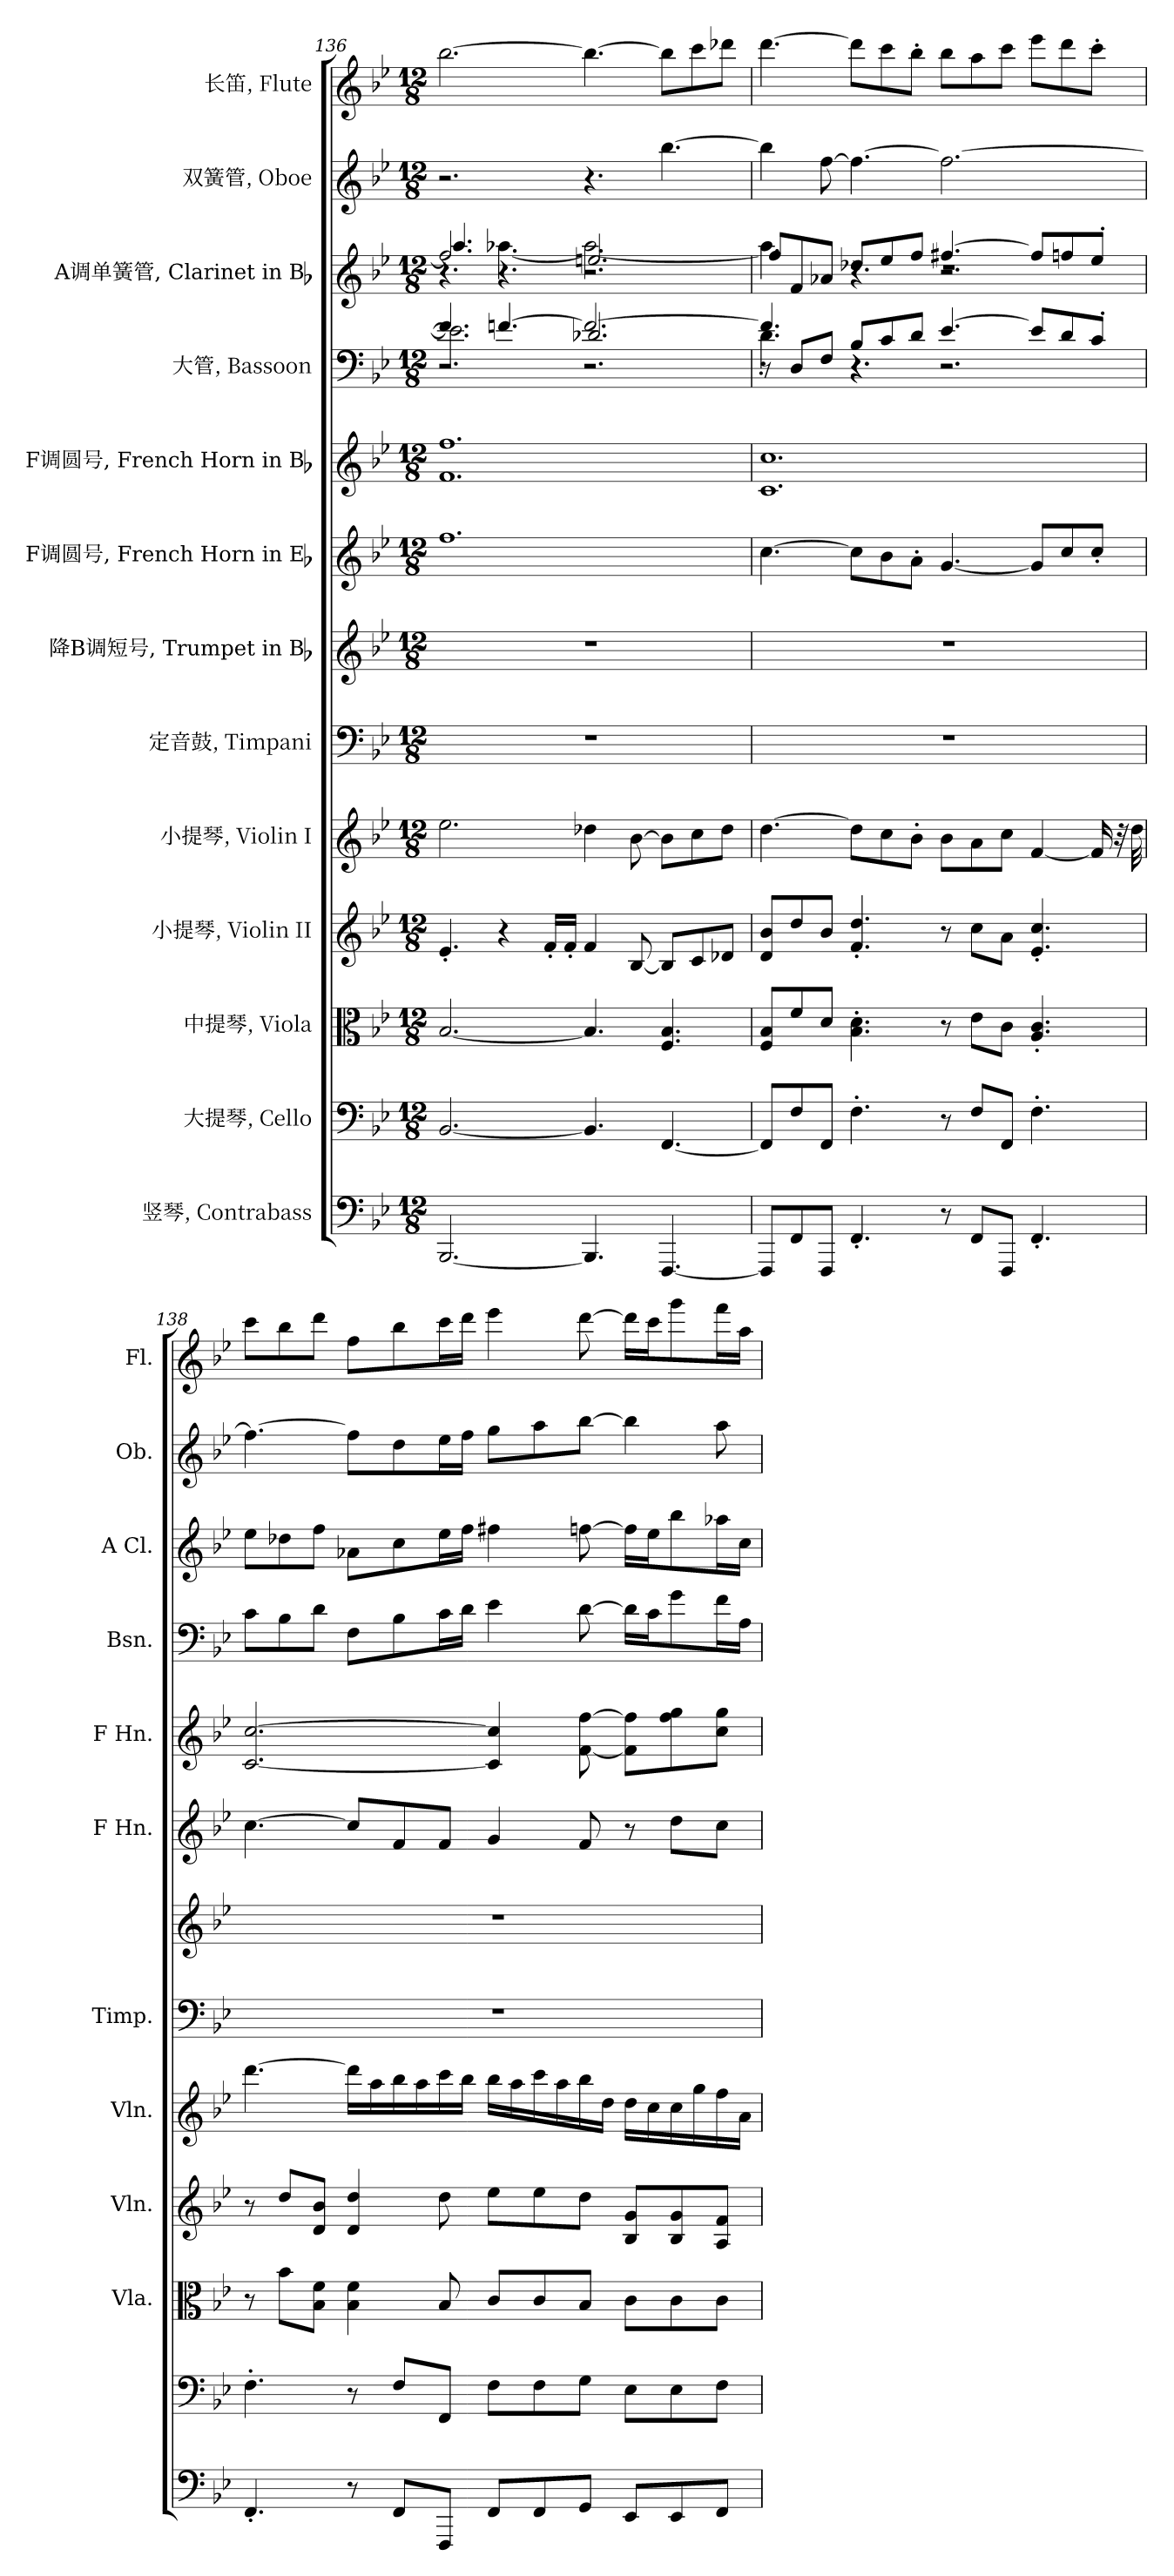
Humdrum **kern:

**kern	**kern	**kern	**kern	**kern	**kern	**kern	**kern	**kern	**kern	**kern	**kern	**kern
*part13	*part12	*part11	*part10	*part9	*part8	*part7	*part6	*part5	*part4	*part3	*part2	*part1
*staff13	*staff12	*staff11	*staff10	*staff9	*staff8	*staff7	*staff6	*staff5	*staff4	*staff3	*staff2	*staff1
*I"竖琴, Contrabass	*I"大提琴, Cello	*I"中提琴, Viola	*I"小提琴, Violin II	*I"小提琴, Violin I	*I"定音鼓, Timpani	*I"降B调短号, Trumpet in B-flat	*I"F调圆号, French Horn in E-flat	*I"F调圆号, French Horn in B-flat	*I"大管, Bassoon	*I"A调单簧管, Clarinet in B-flat	*I"双簧管, Oboe	*I"长笛, Flute
*	*	*I'Vla.	*I'Vln.	*I'Vln.	*I'Timp.	*	*I'F Hn.	*I'F Hn.	*I'Bsn.	*I'A Cl.	*I'Ob.	*I'Fl.
*clefF4	*clefF4	*clefC3	*clefG2	*clefG2	*clefF4	*clefG2	*clefG2	*clefG2	*clefF4	*clefG2	*clefG2	*clefG2
*	*	*	*	*	*	*ITrd1c2	*ITrd4c7	*ITrd4c7	*	*ITrd2c3	*	*
*k[b-e-]	*k[b-e-]	*k[b-e-]	*k[b-e-]	*k[b-e-]	*k[b-e-]	*k[b-e-a-d-]	*k[b-e-a-]	*k[b-e-a-]	*k[b-e-]	*k[f#]	*k[b-e-]	*k[b-e-]
*M12/8	*M12/8	*M12/8	*M12/8	*M12/8	*M12/8	*M12/8	*M12/8	*M12/8	*M12/8	*M12/8	*M12/8	*M12/8
=136	=136	=136	=136	=136	=136	=136	=136	=136	=136	=136	=136	=136
*	*	*	*	*	*	*	*	*	*^	*^	*	*
*	*	*	*	*	*	*	*	*	*	*^	*	*^	*	*
[2.BBB-/	[2.BB-/	[2.B-/	4.e-'/	2.ee-\	1.r	1.r	1.b-	1.B- 1.b-	4.f#/]	2.e-\]	2.r	2.dd#/]	4.r	4.ff#/	2.r	[2.bb-\
.	.	.	4r	.	.	.	.	.	[4.fn/	.	.	.	[4.ffn\	4.r	.	.
.	.	.	16f'/LL	.	.	.	.	.	.	.	.	.	.	.	.	.
.	.	.	16f'/JJ	.	.	.	.	.	.	.	.	.	.	.	.	.
4.BBB-/]	4.BB-/]	4.B-/]	4f/	4dd-X\	.	.	.	.	2.f/_	2.r	2.d-X/	2.r	2.ff\_	2.cc#X/	4.r	4.bb-\_
.	.	.	[8B-/	[8b-\	.	.	.	.	.	.	.	.	.	.	.	.
[4.FFF/	[4.FF/	4.F/ 4.B-/	8B-/L]	8b-\L]	.	.	.	.	.	.	.	.	.	.	[4.bb-\	8bb-\L]
.	.	.	8c/	8cc\	.	.	.	.	.	.	.	.	.	.	.	8ccc\
.	.	.	8d-X/J	8dd-\J	.	.	.	.	.	.	.	.	.	.	.	8ddd-X\J
!!LO:PB:g=z
=137	=137	=137	=137	=137	=137	=137	=137	=137	=137	=137	=137	=137	=137	=137	=137	=137
8FFF/L]	8FF/L]	8F/ 8B-/L	8d/ 8b-/L	[4.dd\	1.r	1.r	[4.f\	1.F 1.f	4.f/]	4.d'\	8r	1.r	4.ff\]	8dd/L	4bb-\]	[4.ddd\
8FF/	8F/	8f/	8dd/	.	.	.	.	.	.	.	8D/L	.	.	8d/	.	.
8FFF/J	8FF/J	8d/J	8b-/J	.	.	.	.	.	.	.	8F/J	.	.	8fn/J	[8ff\	.
4.FF'/	4.F'\	4.B-\' 4.d\'	4.f/' 4.dd/'	8dd\L]	.	.	8f\L]	.	4.r	4.r	8B-/L	.	4.r	8b-X/L	4.ff\_	8ddd\L]
.	.	.	.	8cc\	.	.	8e-\	.	.	.	8c/	.	.	8cc/	.	8ccc\
.	.	.	.	8b-'\J	.	.	8d'\J	.	.	.	8d/J	.	.	8dd/J	.	8bb-'\J
8r	8r	8r	8r	8b-\L	.	.	[4.c/	.	2.r	2.r	[4.e-/	.	2.r	[4.dd#X/	2.ff\_	8bb-\L
8FF/L	8F/L	8e-\L	8cc\L	8a\	.	.	.	.	.	.	.	.	.	.	.	8aa\
8FFF/J	8FF/J	8c\J	8a\J	8cc\J	.	.	.	.	.	.	.	.	.	.	.	8ccc\J
4.FF'/	4.F'\	4.A/' 4.c/'	4.e-/' 4.cc/'	[4f/	.	.	8c/L]	.	.	.	8e-/L]	.	.	8dd#/L]	.	8eee-\L
.	.	.	.	.	.	.	8f/	.	.	.	8d/	.	.	8ddn/	.	8ddd\
.	.	.	.	16f/]	.	.	8f'/J	.	.	.	8c'/J	.	.	8cc'/J	.	8ccc'\J
.	.	.	.	32r	.	.	.	.	.	.	.	.	.	.	.	.
.	.	.	.	32dd\	.	.	.	.	.	.	.	.	.	.	.	.
*	*	*	*	*	*	*	*	*	*v	*v	*v	*	*	*	*	*
*	*	*	*	*	*	*	*	*	*	*v	*v	*v	*	*
!!LO:PB:g=z
=138	=138	=138	=138	=138	=138	=138	=138	=138	=138	=138	=138	=138
4.FF'/	4.F'\	8r	8r	[4.ddd\	1.r	1.r	[4.f\	[2.F/ [2.f/	8c\L	8cc\L	4.ff\_	8ccc\L
.	.	8b-\L	8dd/L	.	.	.	.	.	8B-\	8b-X\	.	8bb-\
.	.	8B-\ 8f\J	8d/ 8b-/J	.	.	.	.	.	8d\J	8dd\J	.	8ddd\J
8r	8r	4B-\ 4f\	4d/ 4dd/	16ddd\LL]	.	.	8f/L]	.	8F\L	8fn\L	8ff\L]	8ff\L
.	.	.	.	16aa\	.	.	.	.	.	.	.	.
8FF/L	8F/L	.	.	16bb-\	.	.	8B-/	.	8B-\	8a\	8dd\	8bb-\
.	.	.	.	16aa\	.	.	.	.	.	.	.	.
8FFF/J	8FF/J	8B-/	8dd\	16ccc\	.	.	8B-/J	.	16c\L	16cc\L	16ee-\L	16ccc\L
.	.	.	.	16bb-\JJ	.	.	.	.	16d\JJ	16dd\JJ	16ff\JJ	16ddd\JJ
8FF/L	8F\L	8c/L	8ee-\L	16bb-\LL	.	.	4c/	4F/] 4f/]	4e-\	4dd#X\	8gg\L	4eee-\
.	.	.	.	16aa\	.	.	.	.	.	.	.	.
8FF/	8F\	8c/	8ee-\	16ccc\	.	.	.	.	.	.	8aa\	.
.	.	.	.	16aa\	.	.	.	.	.	.	.	.
8GG/J	8G\J	8B-/J	8dd\J	16bb-\	.	.	8B-/	[8B-\ [8b-\	[8d\	[8ddn\	[8bb-\J	[8ddd\
.	.	.	.	16dd\JJ	.	.	.	.	.	.	.	.
8EE-/L	8E-\L	8c\L	8B-/ 8g/L	16dd\LL	.	.	8r	8B-\] 8b-\]L	16d\LL]	16dd\LL]	4bb-\]	16ddd\LL]
.	.	.	.	16cc\	.	.	.	.	16c\J	16cc\J	.	16ccc\J
8EE-/	8E-\	8c\	8B-/ 8g/	16cc\	.	.	8g\L	8b-\ 8cc\	8g\	8gg\	.	8ggg\
.	.	.	.	16gg\	.	.	.	.	.	.	.	.
8FF/J	8F\J	8c\J	8A/ 8f/J	16ff\	.	.	8f\J	8f\ 8cc\J	16f\L	16ffn\L	8aa\	16fff\L
.	.	.	.	16a\JJ	.	.	.	.	16A\JJ	16a\JJ	.	16aa\JJ
=	=	=	=	=	=	=	=	=	=	=	=	=
*-	*-	*-	*-	*-	*-	*-	*-	*-	*-	*-	*-	*-
